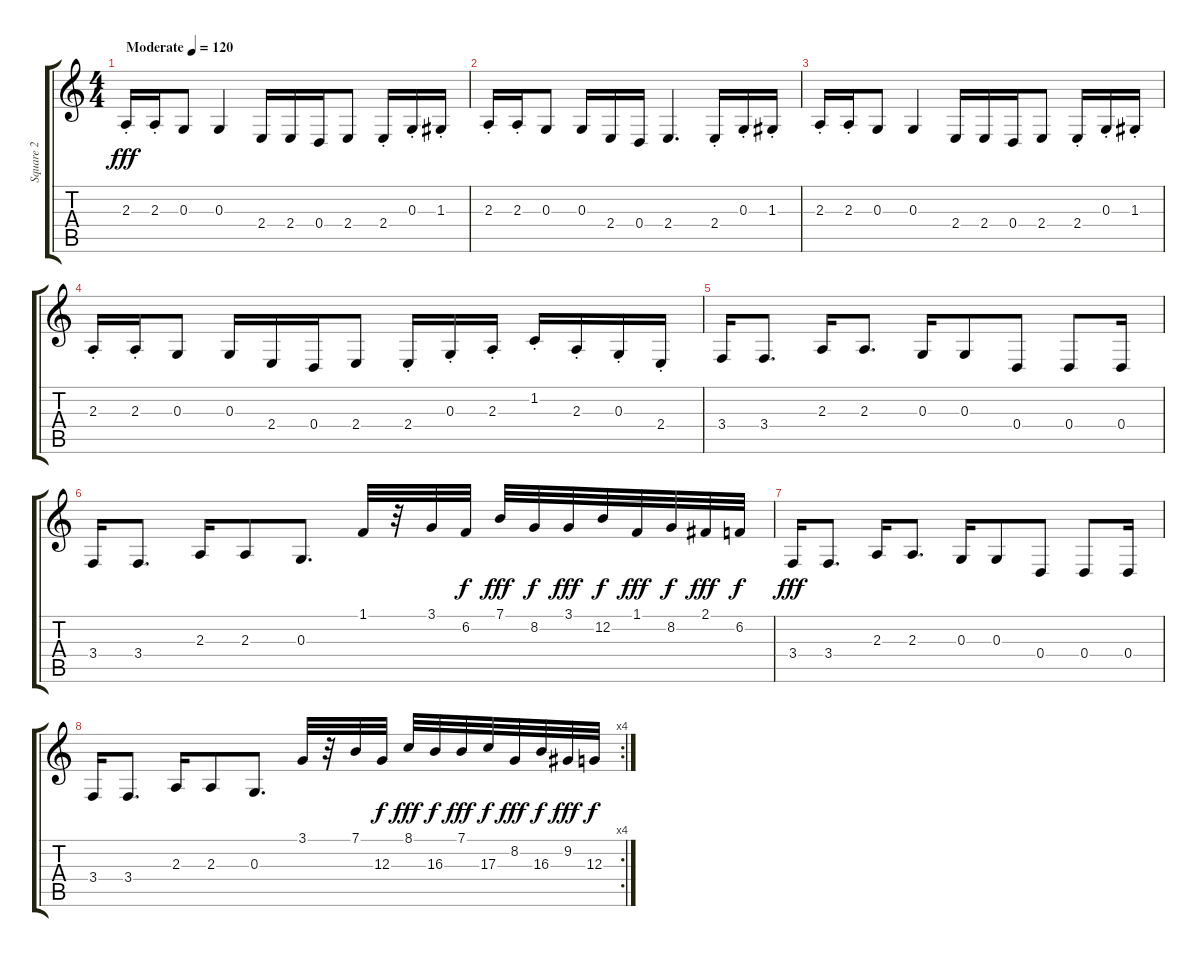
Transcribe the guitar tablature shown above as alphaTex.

\track ("Square 2" "Square 2") {instrument lead1square}
\staff {score tabs}
\tuning (E4 B3 G3 D3 A2 E2) {hide}
\ts (4 4)
\tempo (120 "Moderate")
\clef g2
\ks c
2.3{st}.16{dy fff instrument lead1square} 2.3{st}.16 0.3.8 0.3.4 2.4.16 2.4.16 0.4.16 2.4.8 2.4{st}.16 0.3{st}.16 1.3{st}.16 |
2.3{st}.16 2.3{st}.16 0.3.8 0.3.16 2.4.16 0.4.16 2.4.4{d} 2.4{st}.16 0.3{st}.16 1.3{st}.16 |
2.3{st}.16 2.3{st}.16 0.3.8 0.3.4 2.4.16 2.4.16 0.4.16 2.4.8 2.4{st}.16 0.3{st}.16 1.3{st}.16 |
2.3{st}.16 2.3{st}.16 0.3.8 0.3.16 2.4.16 0.4.16 2.4.8 2.4{st}.16 0.3{st}.16 2.3{st}.16 1.2{st}.16 2.3{st}.16 0.3{st}.16 2.4{st}.16 |
3.4.16 3.4.8{d} 2.3.16 2.3.8{d} 0.3.16 0.3.8 0.4.8 0.4.8 0.4.16 |
3.4.16 3.4.8{d} 2.3.16 2.3.8 0.3.8{d} 1.1.32 r.32 3.1.32 6.2.32{dy f} 7.1.32{dy fff} 8.2.32{dy f} 3.1.32{dy fff} 12.2.32{dy f} 1.1.32{dy fff} 8.2.32{dy f} 2.1.32{dy fff} 6.2.32{dy f} |
3.4.16{dy fff} 3.4.8{d} 2.3.16 2.3.8{d} 0.3.16 0.3.8 0.4.8 0.4.8 0.4.16 |
\rc 4
3.4.16 3.4.8{d} 2.3.16 2.3.8 0.3.8{d} 3.1.32 r.32 7.1.32 12.3.32{dy f} 8.1.32{dy fff} 16.3.32{dy f} 7.1.32{dy fff} 17.3.32{dy f} 8.2.32{dy fff} 16.3.32{dy f} 9.2.32{dy fff} 12.3.32{dy f}
